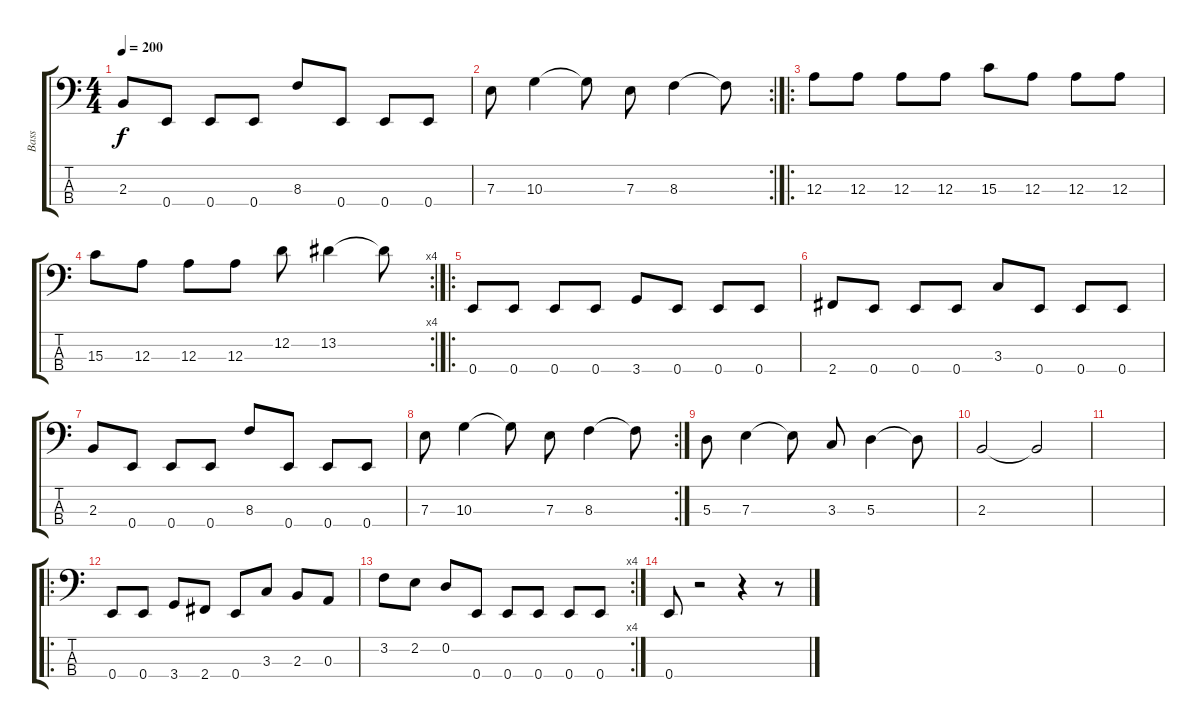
\track ("Bass" "Bass") {instrument electricbassfinger}
\staff {score tabs}
\tuning (G2 D2 A1 E1) {hide}
\ts (4 4)
\tempo 200
\clef f4
\ks c
2.3.8{dy f} 0.4.8 0.4.8 0.4.8 8.3.8 0.4.8 0.4.8 0.4.8 |
\rc 2
7.3.8 10.3.4 10.3{t}.8 7.3.8 8.3.4 8.3{t}.8 |
\ro
12.3.8 12.3.8 12.3.8 12.3.8 15.3.8 12.3.8 12.3.8 12.3.8 |
\rc 4
15.3.8 12.3.8 12.3.8 12.3.8 12.2.8 13.2.4 13.2{t}.8 |
\ro
0.4.8 0.4.8 0.4.8 0.4.8 3.4.8 0.4.8 0.4.8 0.4.8 |
2.4.8 0.4.8 0.4.8 0.4.8 3.3.8 0.4.8 0.4.8 0.4.8 |
2.3.8 0.4.8 0.4.8 0.4.8 8.3.8 0.4.8 0.4.8 0.4.8 |
\rc 2
7.3.8 10.3.4 10.3{t}.8 7.3.8 8.3.4 8.3{t}.8 |
5.3.8 7.3.4 7.3{t}.8 3.3.8 5.3.4 5.3{t}.8 |
2.3.2 2.3{t}.2 |
|
\ro
0.4.8 0.4.8 3.4.8 2.4.8 0.4.8 3.3.8 2.3.8 0.3.8 |
\rc 4
3.2.8 2.2.8 0.2.8 0.4.8 0.4.8 0.4.8 0.4.8 0.4.8 |
0.4.8 r.2 r.4 r.8
